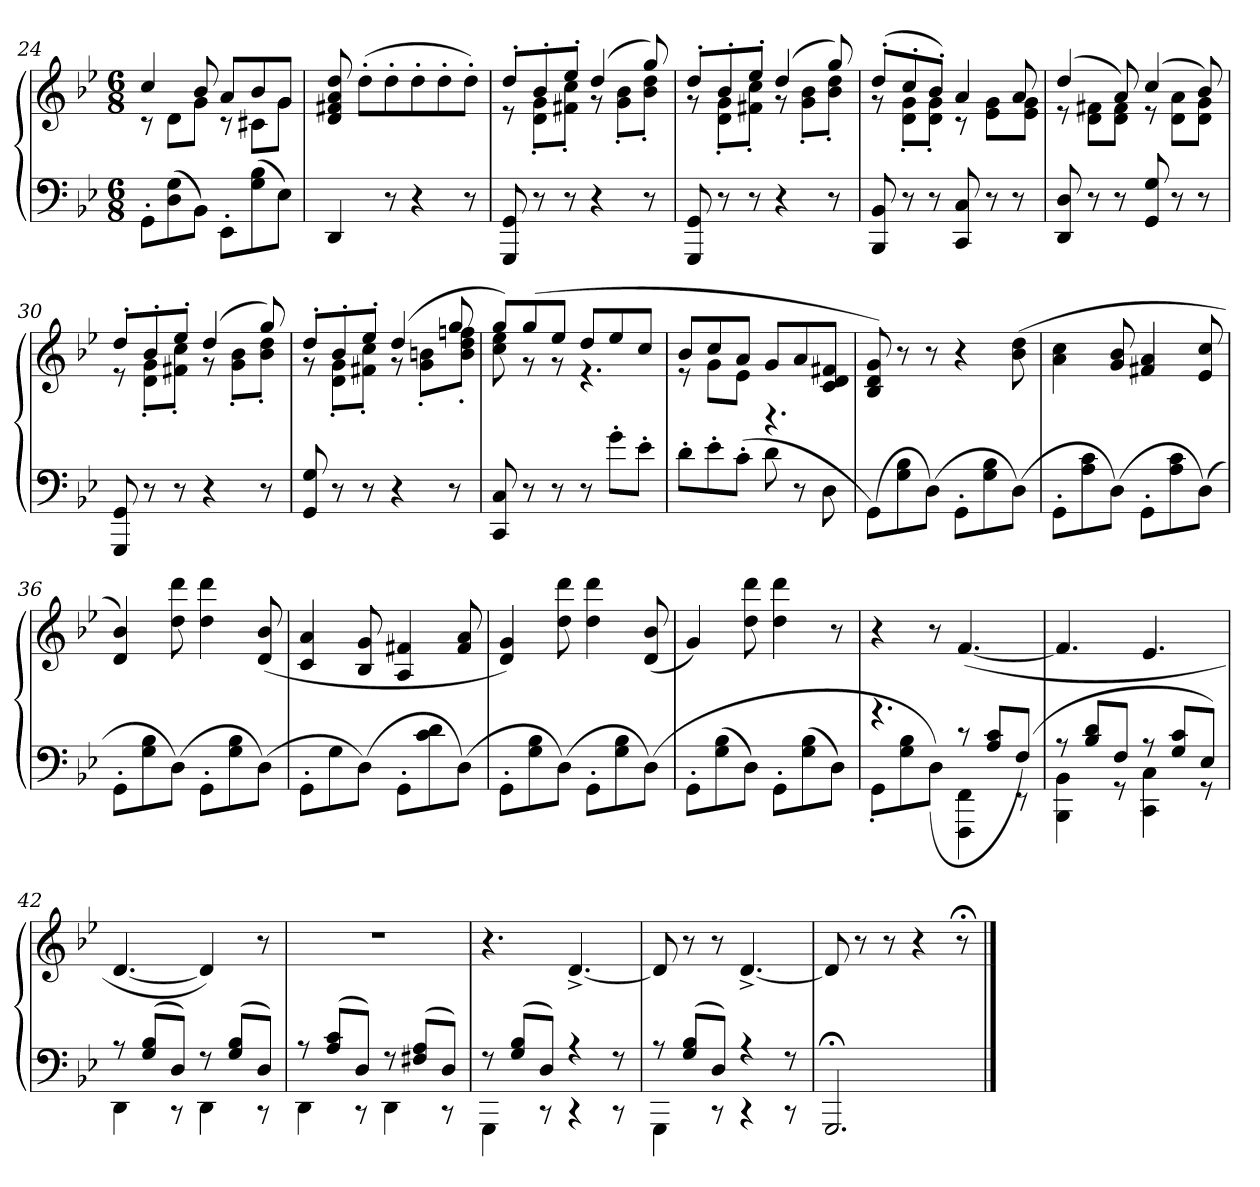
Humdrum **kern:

**kern	**kern
*part1	*part1
*staff2	*staff1
*clefF4	*clefG2
*k[b-e-]	*k[b-e-]
*g:	*g:
*M6/8	*M6/8
=24	=24
*	*^
8GG'\L	4cc/	8r
(8D\ 8G\	.	8d\L
8BB-\J)	8b-/	8g\J
8EE-'\L	8a/L	8r
(8G\ 8B-\	8b-/	8c#X\L
8E-\J)	8g/J	8g\J
*	*v	*v
=25	=25
4DD/	8d/ 8f#X/ 8a/ 8dd/
.	(8dd'\L
8r	8dd'\
4r	8dd'\
.	8dd'\
8r	8dd'\J)
=26	=26
*	*^
8GGG/ 8GG/	8dd'/L	8r
8r	8b-'/	8d'\ 8g'\L
8r	8ee-'/J	8f#X'\ 8cc'\J
4r	(4dd/	8r
.	.	8g'\ 8b-'\L
8r	8gg/)	8b-'\ 8dd'\J
=27	=27	=27
8GGG/ 8GG/	8dd'/L	8r
8r	8b-'/	8d'\ 8g'\L
8r	8ee-'/J	8f#X'\ 8cc'\J
4r	(4dd/	8r
.	.	8g'\ 8b-'\L
8r	8gg/)	8b-'\ 8dd'\J
=28	=28	=28
8BBB-/ 8BB-/	(8dd'/L	8r
8r	8cc'/	8d'\ 8g'\L
8r	8b-'/J)	8d'\ 8g'\J
8CC/ 8C/	4a/	8r
8r	.	8e-\ 8g\L
8r	8a/	8e-\ 8g\J
=29	=29	=29
8DD/ 8D/	(4dd/	8r
8r	.	8d\ 8f#X\L
8r	8a/)	8d\ 8f#\J
8GG/ 8G/	(4cc/	8r
8r	.	8d\ 8a\L
8r	8b-/)	8d\ 8g\J
=30	=30	=30
8GGG/ 8GG/	8dd'/L	8r
8r	8b-'/	8d'\ 8g'\L
8r	8ee-'/J	8f#X'\ 8cc'\J
4r	(4dd/	8r
.	.	8g'\ 8b-'\L
8r	8gg/)	8b-'\ 8dd'\J
=31	=31	=31
8GG/ 8G/	8dd'/L	8r
8r	8b-'/	8d'\ 8g'\L
8r	8ee-'/J	8f#X'\ 8cc'\J
4r	(4dd/	8r
.	.	8g'\ 8bn'\L
8r	8gg/	8b'\ 8dd'\ 8ffn'\J
=32	=32	=32
8CC/ 8C/	8gg/L)	8cc\ 8ee-\
8r	(8gg/	8r
8r	8ee-/J	8r
8r	8dd/L	4.r
8g'\L	8ee-/	.
8e-'\J	8cc/J	.
=33	=33	=33
8d'\L	8b-/L	8r
8e-'\	8cc/	8g\L
(8c'\J	8a/J	8e-\J
8d\	8g/L	4.r
8r	8a/	.
8D\	8c/ 8d/ 8f#X/J	.
*	*v	*v
=34	=34
(8GG\L)	8B-/ 8d/ 8g/)
8G\ 8B-\	8r
(8D\J)	8r
8GG'\L	4r
8G\ 8B-\	.
(8D\J)	(8b-\ 8dd\
=35	=35
8GG'\L	4a\ 4cc\
8A\ 8c\	.
(8D\J)	8g/ 8b-/
8GG'\L	4f#X/ 4a/
8A\ 8c\	.
(8D\J)	8e-/ 8cc/
=36	=36
8GG'\L	4d/ 4b-/)
8G\ 8B-\	.
(8D\J)	8dd\ 8ddd\
8GG'\L	4dd\ 4ddd\
8G\ 8B-\	.
(8D\J)	(8d/ 8b-/
=37	=37
8GG'\L	4c/ 4a/
8G\	.
(8D\J)	8B-/ 8g/
8GG'\L	4A/ 4f#X/
8c\ 8d\	.
(8D\J)	8f#/ 8a/
=38	=38
8GG'\L	4d/ 4g/)
8G\ 8B-\	.
(8D\J)	8dd\ 8ddd\
8GG'\L	4dd\ 4ddd\
8G\ 8B-\	.
(8D\J)	(8d/ 8b-/
=39	=39
8GG'\L	4g/)
(8G\ 8B-\	.
8D\J)	8dd\ 8ddd\
8GG'\L	4dd\ 4ddd\
(8G\ 8B-\	.
8D\J)	8r
=40	=40
*^	*
4.r	8GG'\L	4r
.	8G\ 8B-\	.
.	(8D\J)	8r
8r	4FFF\ 4FF\	([4.f/
8A/ 8c/L	.	.
(8F/J)	8r	.
=41	=41	=41
8r	4BBB-\ 4BB-\	4.f/]
8B-/ 8d/L	.	.
8F/J	8r	.
8r	4CC\ 4C\	4.e-/
8G/ 8c/L	.	.
8E-/J)	8r	.
=42	=42	=42
8r	4DD\	[4.d/
(8G/ 8B-/L	.	.
8D/J)	8r	.
8r	4DD\	4d/])
(8G/ 8B-/L	.	.
8D/J)	8r	8r
=43	=43	=43
8r	4DD\	2.r
(8A/ 8c/L	.	.
8D/J)	8r	.
8r	4DD\	.
(8F#X/ 8A/L	.	.
8D/J)	8r	.
=44	=44	=44
8r	4GGG\	4.r
(8G/ 8B-/L	.	.
8D/J)	8r	.
4r	4r	[4.d^/
8r	8r	.
=45	=45	=45
8r	4GGG\	8d/]
(8G/ 8B-/L	.	8r
8D/J)	8r	8r
4r	4r	[4.d^/
8r	8r	.
*v	*v	*
=46	=46
2.GGG;</	8d/]
.	8r
.	8r
.	4r
.	8r;<
==	==
*-	*-
